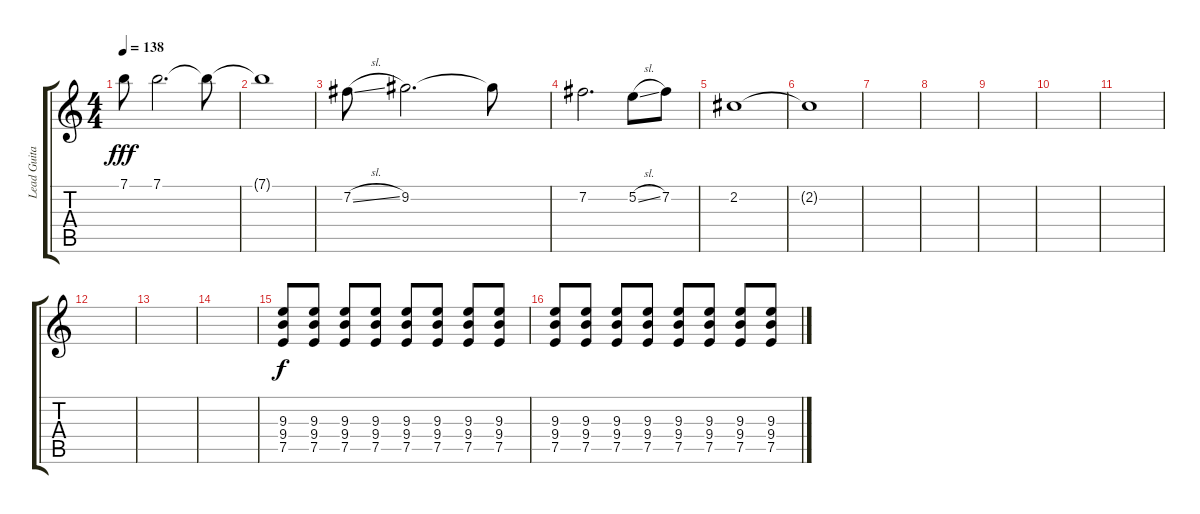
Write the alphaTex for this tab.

\track ("Lead Guitarist" "Lead Guita") {instrument distortionguitar}
\staff {score tabs}
\tuning (E4 B3 G3 D3 A2 E2) {hide}
\ts (4 4)
\tempo 138
\clef g2
\ks c
7.1{t}.8{dy fff} 7.1.2{d} 7.1{t}.8 |
7.1{t}.1 |
7.2{sl}.8 9.2.2{d} 9.2{t}.8 |
7.2.2{d} 5.2{sl}.8 7.2.8 |
2.2.1 |
2.2{t}.1 |
|
|
|
|
|
|
|
|
(9.3 9.4 7.5).8{dy f} (9.3 9.4 7.5).8 (9.3 9.4 7.5).8 (9.3 9.4 7.5).8 (9.3 9.4 7.5).8 (9.3 9.4 7.5).8 (9.3 9.4 7.5).8 (9.3 9.4 7.5).8 |
(9.3 9.4 7.5).8 (9.3 9.4 7.5).8 (9.3 9.4 7.5).8 (9.3 9.4 7.5).8 (9.3 9.4 7.5).8 (9.3 9.4 7.5).8 (9.3 9.4 7.5).8 (9.3 9.4 7.5).8
